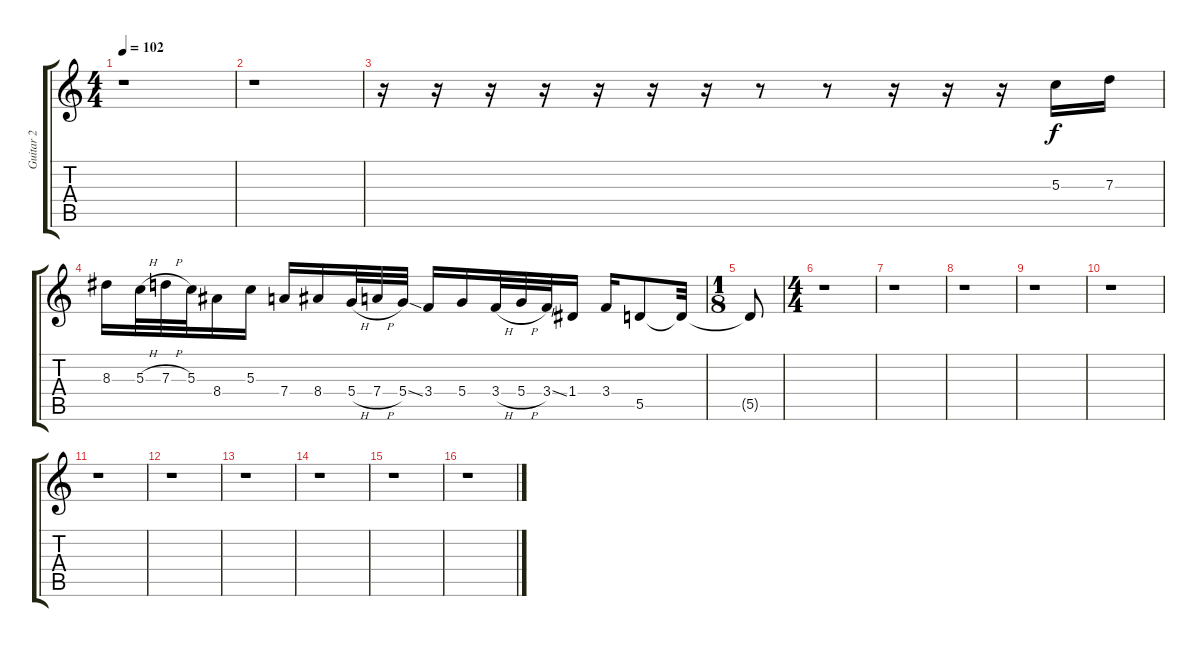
\track ("Guitar 2" "Guitar 2") {instrument overdrivenguitar}
\staff {score tabs}
\tuning (E4 B3 G3 D3 A2 D2) {hide}
\ts (4 4)
\tempo 102
\clef g2
\ks c
r.1{dy f} |
r.1 |
r.16 r.16 r.16 r.16 r.16 r.16 r.16 r.8 r.8 r.16 r.16 r.16 5.3.16 7.3.16 |
8.3.16 5.3{h}.32 7.3{h}.32 5.3.32 8.4.16 5.3.16 7.4.16 8.4.16 5.4{h}.32 7.4{h}.32 5.4{ss}.32 3.4.16 5.4.16 3.4{h}.32 5.4{h}.32 3.4{ss}.32 1.4.16 3.4.16 5.5.8 5.5{t}.32 |
\ts (1 8)
5.5{t}.8 |
\ts (4 4)
r.1 |
r.1 |
r.1 |
r.1 |
r.1 |
r.1 |
r.1 |
r.1 |
r.1 |
r.1 |
r.1
